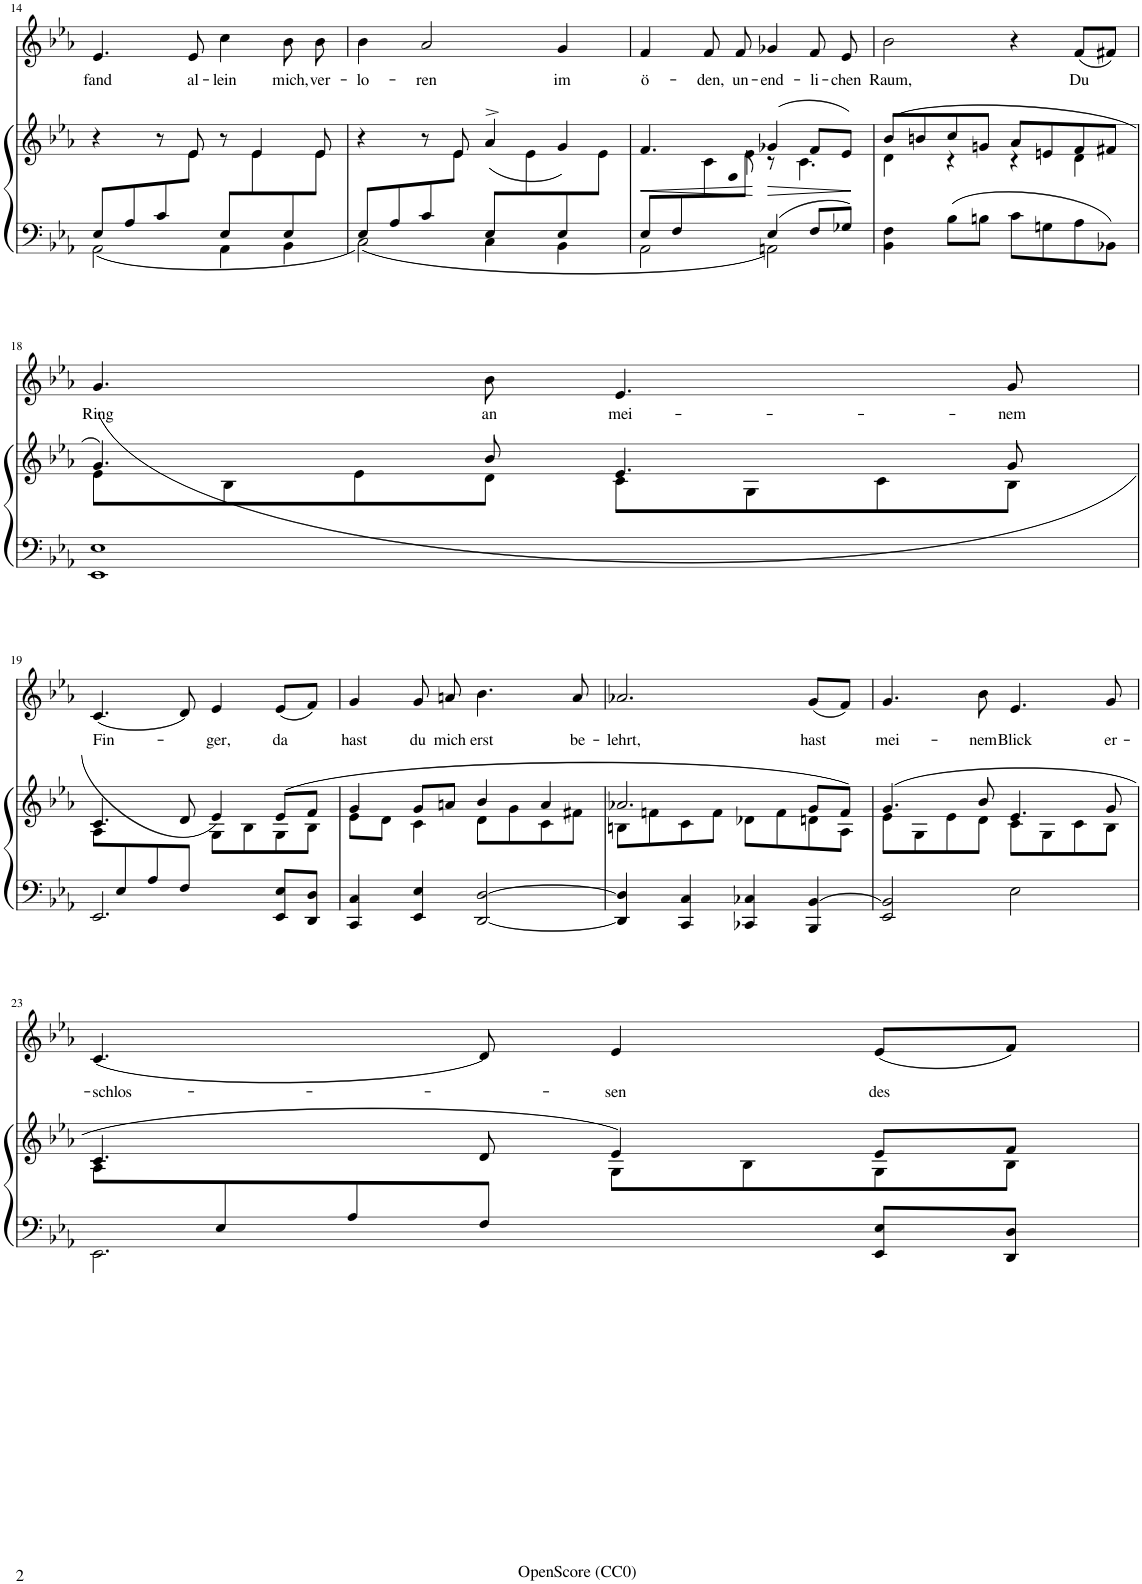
**kern	**kern	**dynam	**kern	**text
*part2	*part2	*part2	*part1	*part1
*staff3	*staff2	*staff2/3	*staff1	*staff1
*I"Piano	*	*	*I"Voice	*
*I'Pno	*	*	*	*
!!LO:PB:g=z
*clefF4	*clefG2	*	*clefG2	*
*k[b-e-a-]	*k[b-e-a-]	*	*k[b-e-a-]	*
*M4/4	*M4/4	*	*M4/4	*
*met(c)	*met(c)	*	*met(c)	*
=14	=14	=14	=14	=14
*^	*^	*	*	*
!	!	!	!	!	!	!LO:LY:b
8E-/L	2AA-\	4r	4.ryy	.	4.e-/	fand
8A-/	.	.	.	.	.	.
8c/	.	8r	.	.	.	.
!	!	!	!	!	!	!LO:LY:b
8ryy	.	8e-/	8e-\J	.	8e-/	al-
!	!	!	!	!	!	!LO:LY:b
8E-/L	4AA-\	8r	8ryy	.	4cc\	-lein
8ryy	.	4e-/	8e-\	.	.	.
!	!	!	!	!	!	!LO:LY:b
8E-/	4BB-\	.	8ryy	.	8b-\	mich,
!	!	!	!	!	!	!LO:LY:b
8ryy	.	8e-/	8e-\J	.	8b-\	ver-
=15	=15	=15	=15	=15	=15	=15
!	!	!	!	!	!	!LO:LY:b
8E-/L	2C\	4r	4.ryy	.	4b-\	-lo-
8A-/	.	.	.	.	.	.
!	!	!	!	!	!	!LO:LY:b
8c/	.	8r	.	.	2a-/	-ren
8ryy	.	8e-/	8e-\J	.	.	.
8E-/L	4C\	(4a-^>/	8ryy	.	.	.
8ryy	.	.	8e-\	.	.	.
!	!	!	!	!	!	!LO:LY:b
8E-/	4BB-\	4g/)	8ryy	.	4g/	im
8ryy	.	.	8e-\J	.	.	.
=16	=16	=16	=16	=16	=16	=16
!	!	!	!	!LO:HP:b	!	!LO:LY:b
*	*	*	*^	*	*	*
8E-/L	2AA-\	4.f/	2ryy	4ryy	<	4f/	ö-
8F/	.	.	.	.	.	.	.
!	!	!	!	!	!	!	!LO:LY:b
4ryy	.	.	.	8c\	.	8f/	-den,
!	!	!	!	!	!	!	!LO:LY:b
.	.	8f/	.	8e-\J	.	8f/	un-
!	!	!	!	!	!LO:HP:n=1:b	!	!LO:LY:b
4E-/	2AAn\	(4g-X/	8r	2ryy	[ >	4g-X/	-end-
.	.	.	4.c\	.	.	.	.
!	!	!	!	!	!	!	!LO:LY:b
8F/L	.	8f/L	.	.	.	8f/	-li-
!	!	!	!	!	!	!	!LO:LY:b
8G-X/J	.	8e-/J)	.	.	.	8e-/	-chen
*v	*v	*	*	*	*	*	*
*	*v	*v	*v	*	*	*
.	.	]	.	.
=17	=17	=17	=17	=17
*	*^	*	*	*
!	!	!	!	!	!LO:LY:b
4BB-\ 4F\	(8b-/L	4d\	.	2b-\	Raum,
.	8bn/	.	.	.	.
8B-\L	8cc/	4r	.	.	.
8Bn\J	8gn/J	.	.	.	.
8c\L	8a-/L	4r	.	4r	.
8Gn\	8en/	.	.	.	.
!	!	!	!	!	!LO:LY:b
8A-\	8f/	4d\	.	(8f/L	Du
8BB-X\J	8f#X/J	.	.	8f#X/J)	.
!!LO:LB:g=z
=18	=18	=18	=18	=18	=18
!	!	!	!	!	!LO:LY:b
1EE- 1E-	4.g/)	8e-\L	.	(4.g/	Ring
.	.	8B-\	.	.	.
.	.	8e-\	.	.	.
!	!	!	!	!	!LO:LY:b
.	8b-/	8d\J	.	8b-\	an
!	!	!	!	!	!LO:LY:b
.	4.e-/	8c\L	.	4.e-/	mei-
.	.	8G\	.	.	.
.	.	8c\	.	.	.
!	!	!	!	!	!LO:LY:b
.	8g/	8B-\J	.	8g/	-nem
!!LO:LB:g=z
=19	=19	=19	=19	=19	=19
*^	*	*	*	*	*
!	!	!	!	!	!	!LO:LY:b
8ryy	2.EE-/	4.c/	8A-\L	.	(4.c/	Fin-
8E-/	.	.	4.ryy	.	.	.
8A-/	.	.	.	.	.	.
8F/J	.	8d/	.	.	8d/)	.
!	!	!	!	!	!	!LO:LY:b
2ryy	.	4e-/)	8G\L	.	4e-/	-ger,
.	.	.	8B-\	.	.	.
!	!	!	!	!	!	!LO:LY:b
.	8EE-/ 8E-/L	(8e-/L	8G\	.	(8e-/L	da
.	8DD/ 8D/J	8f/J	8B-\J	.	8f/J)	.
=20	=20	=20	=20	=20	=20	=20
!	!	!	!	!	!	!LO:LY:b
*v	*v	*	*	*	*	*
4CC/ 4C/	4g/	8e-\L	.	4g/	hast
.	.	8d\J	.	.	.
!	!	!	!	!	!LO:LY:b
4EE-/ 4E-/	8g/L	4c\	.	8g/	du
!	!	!	!	!	!LO:LY:b
.	8an/J	.	.	8an/	mich
!	!	!	!	!	!LO:LY:b
[2DD/ [2D/	4b-/	8d\L	.	4.b-\	erst
.	.	8g\	.	.	.
.	4a/	8c\	.	.	.
!	!	!	!	!	!LO:LY:b
.	.	8f#X\J	.	8a/	be-
=21	=21	=21	=21	=21	=21
!	!	!	!	!	!LO:LY:b
4DD/] 4D/]	2.a-X/	8Bn\L	.	2.a-X/	-lehrt,
.	.	8fn\	.	.	.
4CC/ 4C/	.	8c\	.	.	.
.	.	8f\J	.	.	.
4CC-X/ 4C-X/	.	8d-X\L	.	.	.
.	.	8f\	.	.	.
!	!	!	!	!	!LO:LY:b
4BBB-/ [4BB-/	8g/L	8dn\	.	(8g/L	hast
.	8f/J)	8A-\J	.	8f/J)	.
=22	=22	=22	=22	=22	=22
!	!	!	!	!	!LO:LY:b
2EE-/ 2BB-/]	(4.g/	8e-\L	.	4.g/	mei-
.	.	8G\	.	.	.
.	.	8e-\	.	.	.
!	!	!	!	!	!LO:LY:b
.	8b-/	8d\J	.	8b-\	-nem
!	!	!	!	!	!LO:LY:b
2E-\	4.e-/	8c\L	.	4.e-/	Blick
.	.	8G\	.	.	.
.	.	8c\	.	.	.
!	!	!	!	!	!LO:LY:b
.	8g/	8B-\J	.	8g/	er-
!!LO:LB:g=z
=23	=23	=23	=23	=23	=23
*^	*	*	*	*	*
!	!	!	!	!	!	!LO:LY:b
8ryy	2.EE-\	4.c/	8A-\L	.	(4.c/	-schlos-
8E-/	.	.	4.ryy	.	.	.
8A-/	.	.	.	.	.	.
8F/J	.	8d/	.	.	8d/)	.
!	!	!	!	!	!	!LO:LY:b
2ryy	.	4e-/)	8G\L	.	4e-/	-sen
.	.	.	8B-\	.	.	.
!	!	!	!	!	!	!LO:LY:b
.	8EE-/ 8E-/L	8e-/L	8G\	.	(8e-/L	des
.	8DD/ 8D/J	8f/J	8B-\J	.	8f/J)	.
*v	*v	*	*	*	*	*
*	*v	*v	*	*	*
=	=	=	=	=
*-	*-	*-	*-	*-
